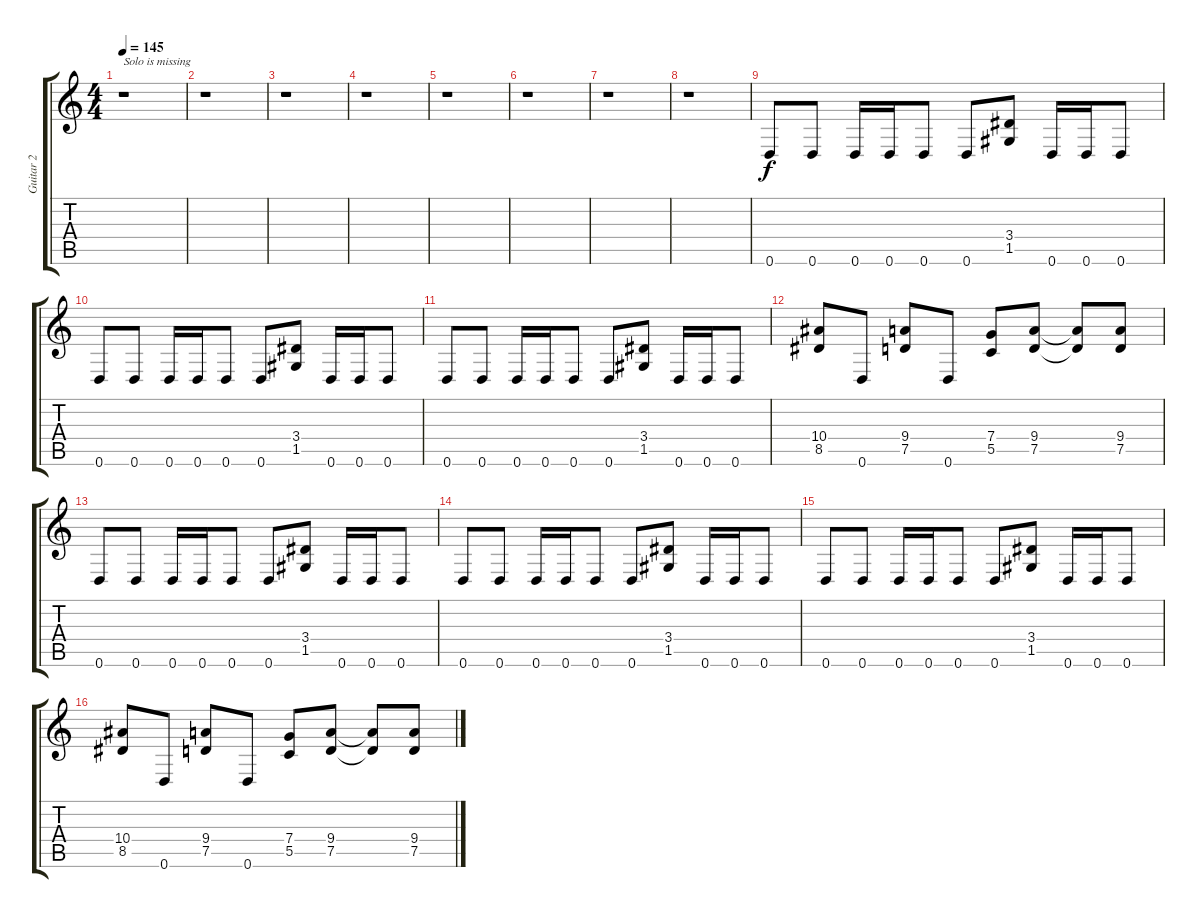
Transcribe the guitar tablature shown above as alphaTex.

\track ("Guitar 2" "Guitar 2") {instrument distortionguitar}
\staff {score tabs}
\tuning (D4 A3 F3 C3 G2 D2) {hide}
\ts (4 4)
\tempo 145
\clef g2
\ks c
r.1{txt "Solo is missing" dy f} |
r.1 |
r.1 |
r.1 |
r.1 |
r.1 |
r.1 |
r.1 |
0.6.8 0.6.8 0.6.16 0.6.16 0.6.8 0.6.8 (3.4 1.5).8 0.6.16 0.6.16 0.6.8 |
0.6.8 0.6.8 0.6.16 0.6.16 0.6.8 0.6.8 (3.4 1.5).8 0.6.16 0.6.16 0.6.8 |
0.6.8 0.6.8 0.6.16 0.6.16 0.6.8 0.6.8 (3.4 1.5).8 0.6.16 0.6.16 0.6.8 |
(10.4 8.5).8 0.6.8 (9.4 7.5).8 0.6.8 (7.4 5.5).8 (9.4 7.5).8 (9.4{t} 7.5{t}).8 (9.4 7.5).8 |
0.6.8 0.6.8 0.6.16 0.6.16 0.6.8 0.6.8 (3.4 1.5).8 0.6.16 0.6.16 0.6.8 |
0.6.8 0.6.8 0.6.16 0.6.16 0.6.8 0.6.8 (3.4 1.5).8 0.6.16 0.6.16 0.6.8 |
0.6.8 0.6.8 0.6.16 0.6.16 0.6.8 0.6.8 (3.4 1.5).8 0.6.16 0.6.16 0.6.8 |
(10.4 8.5).8 0.6.8 (9.4 7.5).8 0.6.8 (7.4 5.5).8 (9.4 7.5).8 (9.4{t} 7.5{t}).8 (9.4 7.5).8
